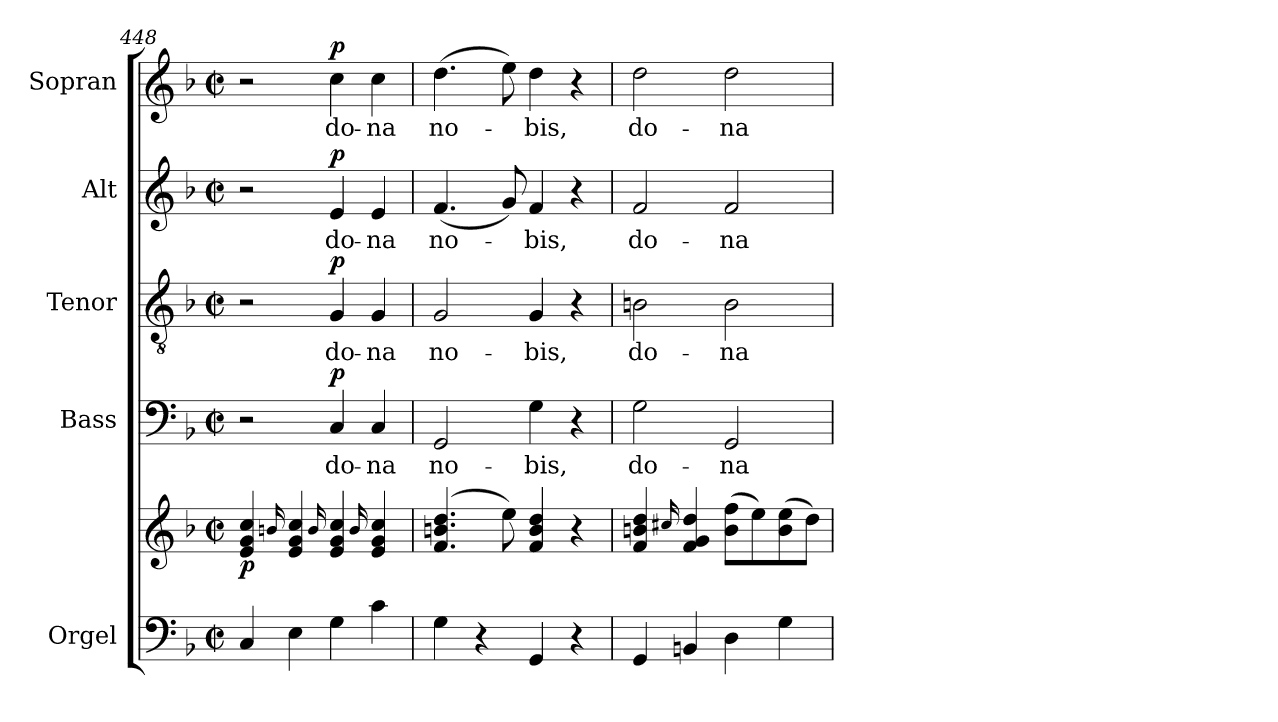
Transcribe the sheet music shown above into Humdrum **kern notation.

**kern	**kern	**dynam	**kern	**text	**dynam	**kern	**text	**dynam	**kern	**text	**dynam	**kern	**text	**dynam
*part5	*part5	*part5	*part4	*part4	*part4	*part3	*part3	*part3	*part2	*part2	*part2	*part1	*part1	*part1
*staff6	*staff5	*staff5/6	*staff4	*staff4	*staff4	*staff3	*staff3	*staff3	*staff2	*staff2	*staff2	*staff1	*staff1	*staff1
*I"Orgel	*	*	*I"Bass	*	*	*I"Tenor	*	*	*I"Alt	*	*	*I"Sopran	*	*
*I'Org.	*	*	*I'B.	*	*	*I'T.	*	*	*I'A.	*	*	*I'S.	*	*
!!LO:LB:g=z
*clefF4	*clefG2	*	*clefF4	*	*	*clefGv2	*	*	*clefG2	*	*	*clefG2	*	*
*k[b-]	*k[b-]	*	*k[b-]	*	*	*k[b-]	*	*	*k[b-]	*	*	*k[b-]	*	*
*F:	*F:	*	*F:	*	*	*F:	*	*	*F:	*	*	*F:	*	*
*M2/2	*M2/2	*	*M2/2	*	*	*M2/2	*	*	*M2/2	*	*	*M2/2	*	*
*met(c|)	*met(c|)	*	*met(c|)	*	*	*met(c|)	*	*	*met(c|)	*	*	*met(c|)	*	*
=448	=448	=448	=448	=448	=448	=448	=448	=448	=448	=448	=448	=448	=448	=448
!	!	!LO:DY:b	!	!	!	!	!	!	!	!	!	!	!	!
4C/	4e/ 4g/ 4cc/	p	2r	.	.	2r	.	.	2r	.	.	2r	.	.
.	16qqbn/	.	.	.	.	.	.	.	.	.	.	.	.	.
4E\	4e/ 4g/ 4cc/	.	.	.	.	.	.	.	.	.	.	.	.	.
.	16qqb/	.	.	.	.	.	.	.	.	.	.	.	.	.
!	!	!	!	!LO:LY:b	!LO:DY:a	!	!LO:LY:b	!LO:DY:a	!	!LO:LY:b	!LO:DY:a	!	!LO:LY:b	!LO:DY:a
4G\	4e/ 4g/ 4cc/	.	4C/	do-	p	4G/	do-	p	4e/	do-	p	4cc\	do-	p
.	16qqb/	.	.	.	.	.	.	.	.	.	.	.	.	.
!	!	!	!	!LO:LY:b	!	!	!LO:LY:b	!	!	!LO:LY:b	!	!	!LO:LY:b	!
4c\	4e/ 4g/ 4cc/	.	4C/	-na	.	4G/	-na	.	4e/	-na	.	4cc\	-na	.
=449	=449	=449	=449	=449	=449	=449	=449	=449	=449	=449	=449	=449	=449	=449
!	!	!	!	!LO:LY:b	!	!	!LO:LY:b	!	!	!LO:LY:b	!	!	!LO:LY:b	!
4G\	(4.f/ 4.bn/ 4.dd/	.	2GG/	no-	.	2G/	no-	.	(<4.f/	no-	.	(>4.dd\	no-	.
4r	.	.	.	.	.	.	.	.	.	.	.	.	.	.
.	8ee\)	.	.	.	.	.	.	.	8g/)	.	.	8ee\)	.	.
!	!	!	!	!LO:LY:b	!	!	!LO:LY:b	!	!	!LO:LY:b	!	!	!LO:LY:b	!
4GG/	4f/ 4b/ 4dd/	.	4G\	-bis,	.	4G/	-bis,	.	4f/	-bis,	.	4dd\	-bis,	.
4r	4r	.	4r	.	.	4r	.	.	4r	.	.	4r	.	.
=450	=450	=450	=450	=450	=450	=450	=450	=450	=450	=450	=450	=450	=450	=450
!	!	!	!	!LO:LY:b	!	!	!LO:LY:b	!	!	!LO:LY:b	!	!	!LO:LY:b	!
4GG/	4f/ 4bn/ 4dd/	.	2G\	do-	.	2Bn\	do-	.	2f/	do-	.	2dd\	do-	.
.	16qqcc#X/	.	.	.	.	.	.	.	.	.	.	.	.	.
4BBn/	4f/ 4g/ 4dd/	.	.	.	.	.	.	.	.	.	.	.	.	.
!	!	!	!	!LO:LY:b	!	!	!LO:LY:b	!	!	!LO:LY:b	!	!	!LO:LY:b	!
4D\	(>8b\ 8ff\L	.	2GG/	-na	.	2B\	-na	.	2f/	-na	.	2dd\	-na	.
.	8ee\)	.	.	.	.	.	.	.	.	.	.	.	.	.
4G\	(>8b\ 8ee\	.	.	.	.	.	.	.	.	.	.	.	.	.
.	8dd\J)	.	.	.	.	.	.	.	.	.	.	.	.	.
=	=	=	=	=	=	=	=	=	=	=	=	=	=	=
*-	*-	*-	*-	*-	*-	*-	*-	*-	*-	*-	*-	*-	*-	*-
